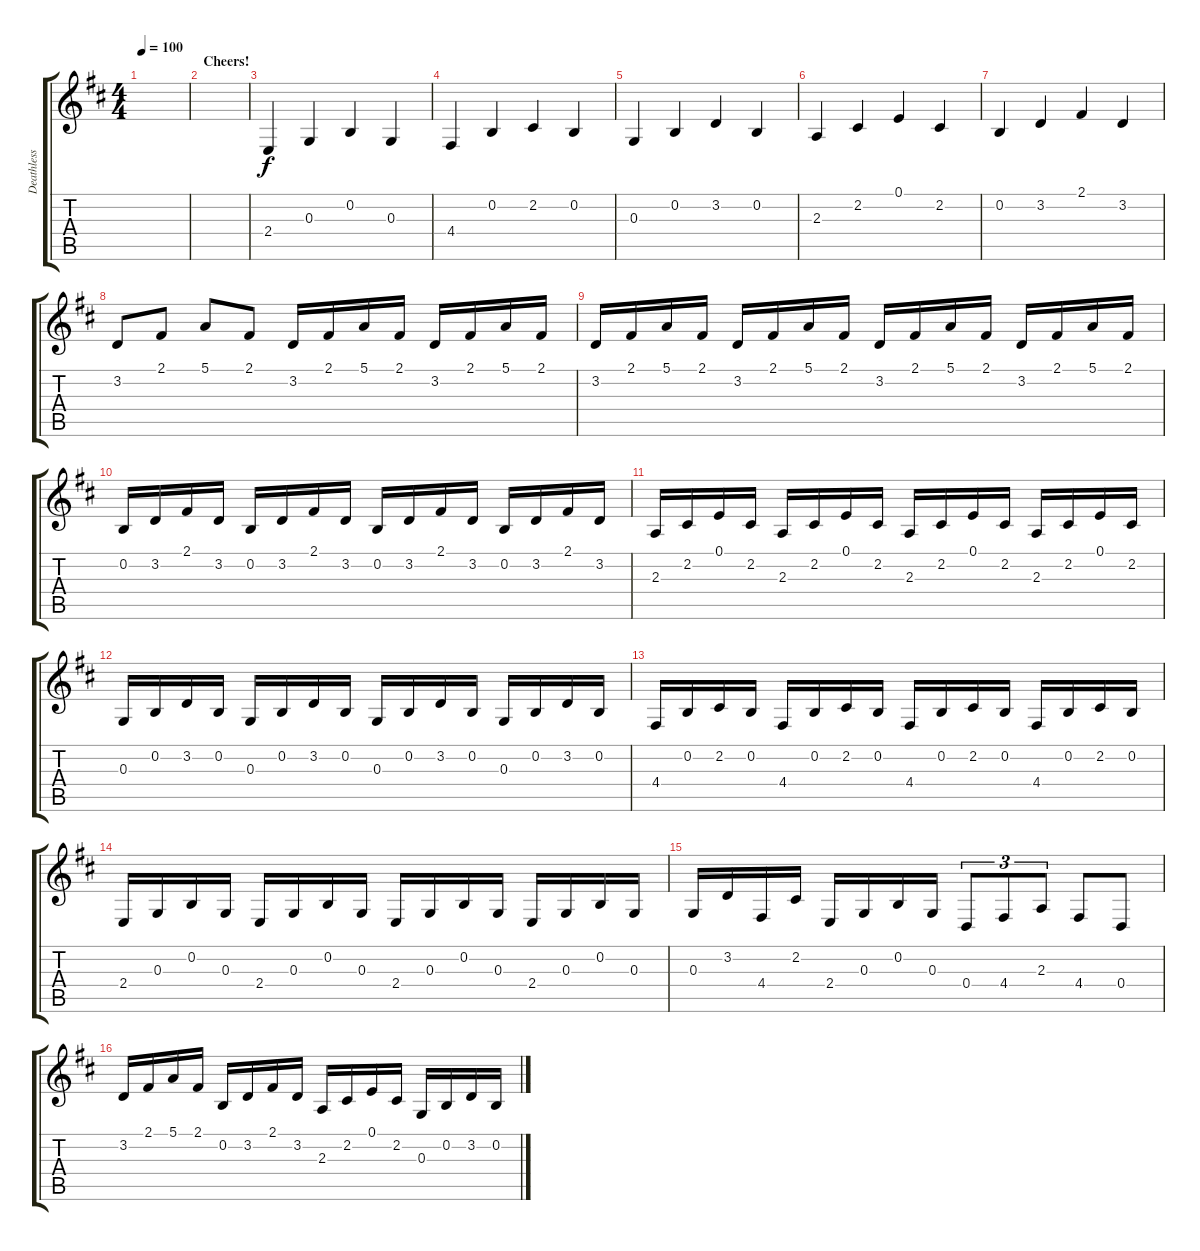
\track ("Deathless Horsie (Keyboards - high)" "Deathless ") {instrument synthbrass1}
\staff {score tabs}
\tuning (E4 B3 G3 D3 A2 E2) {hide}
\ts (4 4)
\tempo 100
\clef g2
\ks d
|
\section ("" "Cheers!")
|
2.4.4 0.3.4 0.2.4 0.3.4 |
4.4.4 0.2.4 2.2.4 0.2.4 |
0.3.4 0.2.4 3.2.4 0.2.4 |
2.3.4 2.2.4 0.1.4 2.2.4 |
0.2.4 3.2.4 2.1.4 3.2.4 |
3.2.8 2.1.8 5.1.8 2.1.8 3.2.16 2.1.16 5.1.16 2.1.16 3.2.16 2.1.16 5.1.16 2.1.16 |
3.2.16 2.1.16 5.1.16 2.1.16 3.2.16 2.1.16 5.1.16 2.1.16 3.2.16 2.1.16 5.1.16 2.1.16 3.2.16 2.1.16 5.1.16 2.1.16 |
0.2.16 3.2.16 2.1.16 3.2.16 0.2.16 3.2.16 2.1.16 3.2.16 0.2.16 3.2.16 2.1.16 3.2.16 0.2.16 3.2.16 2.1.16 3.2.16 |
2.3.16 2.2.16 0.1.16 2.2.16 2.3.16 2.2.16 0.1.16 2.2.16 2.3.16 2.2.16 0.1.16 2.2.16 2.3.16 2.2.16 0.1.16 2.2.16 |
0.3.16 0.2.16 3.2.16 0.2.16 0.3.16 0.2.16 3.2.16 0.2.16 0.3.16 0.2.16 3.2.16 0.2.16 0.3.16 0.2.16 3.2.16 0.2.16 |
4.4.16 0.2.16 2.2.16 0.2.16 4.4.16 0.2.16 2.2.16 0.2.16 4.4.16 0.2.16 2.2.16 0.2.16 4.4.16 0.2.16 2.2.16 0.2.16 |
2.4.16 0.3.16 0.2.16 0.3.16 2.4.16 0.3.16 0.2.16 0.3.16 2.4.16 0.3.16 0.2.16 0.3.16 2.4.16 0.3.16 0.2.16 0.3.16 |
0.3.16 3.2.16 4.4.16 2.2.16 2.4.16 0.3.16 0.2.16 0.3.16 0.4.8{tu (3 2)} 4.4.8{tu (3 2)} 2.3.8{tu (3 2)} 4.4.8 0.4.8 |
3.2.16 2.1.16 5.1.16 2.1.16 0.2.16 3.2.16 2.1.16 3.2.16 2.3.16 2.2.16 0.1.16 2.2.16 0.3.16 0.2.16 3.2.16 0.2.16
